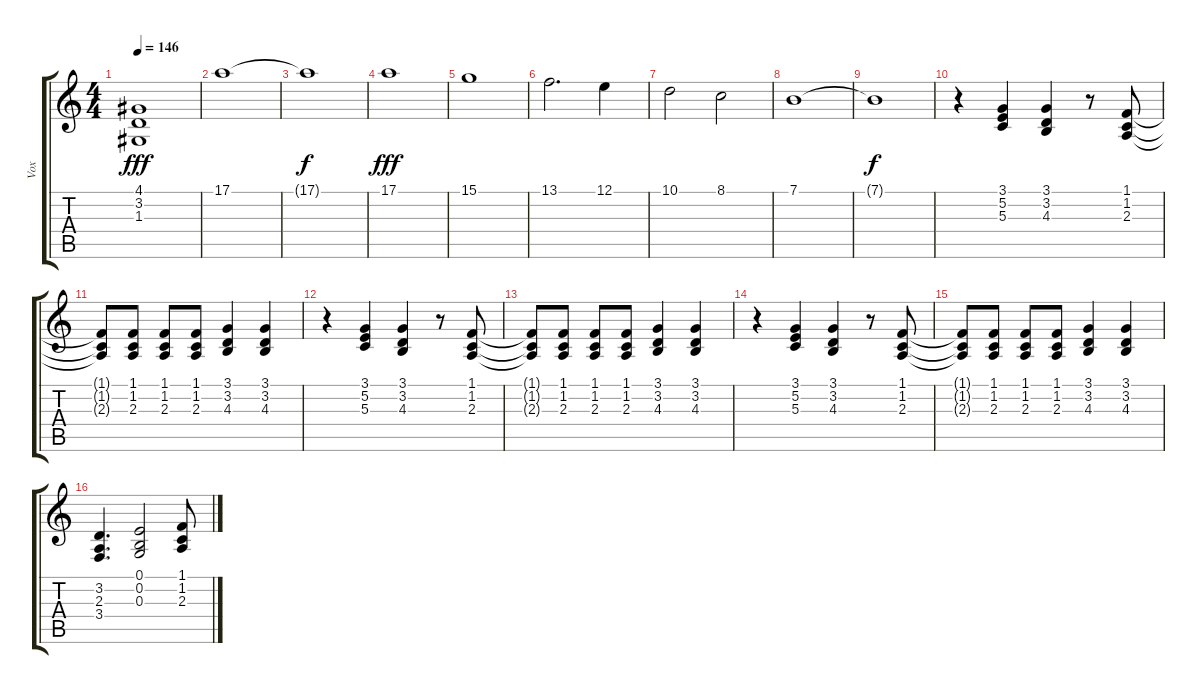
\track ("Vox" "Vox") {instrument synthvoice}
\staff {score tabs}
\tuning (E4 B3 G3 D3 A2 E2) {hide}
\ts (4 4)
\tempo 146
\clef g2
\ks c
(4.1 3.2 1.3).1{dy fff} |
17.1.1{volume 13 instrument marimba} |
17.1{t}.1{dy f} |
17.1.1{dy fff} |
15.1.1 |
13.1.2{d} 12.1.4 |
10.1.2 8.1.2 |
7.1.1 |
7.1{t}.1{dy f} |
r.4 (3.1 5.2 5.3).4{volume 12 instrument synthbrass2} (3.1 3.2 4.3).4 r.8 (1.1 1.2 2.3).8 |
(1.1{t} 1.2{t} 2.3{t}).8 (1.1 1.2 2.3).8 (1.1 1.2 2.3).8 (1.1 1.2 2.3).8 (3.1 3.2 4.3).4 (3.1 3.2 4.3).4 |
r.4 (3.1 5.2 5.3).4 (3.1 3.2 4.3).4 r.8 (1.1 1.2 2.3).8 |
(1.1{t} 1.2{t} 2.3{t}).8 (1.1 1.2 2.3).8 (1.1 1.2 2.3).8 (1.1 1.2 2.3).8 (3.1 3.2 4.3).4 (3.1 3.2 4.3).4 |
r.4 (3.1 5.2 5.3).4 (3.1 3.2 4.3).4 r.8 (1.1 1.2 2.3).8 |
(1.1{t} 1.2{t} 2.3{t}).8 (1.1 1.2 2.3).8 (1.1 1.2 2.3).8 (1.1 1.2 2.3).8 (3.1 3.2 4.3).4 (3.1 3.2 4.3).4 |
(3.2 2.3 3.4).4{d} (0.1 0.2 0.3).2 (1.1 1.2 2.3).8
